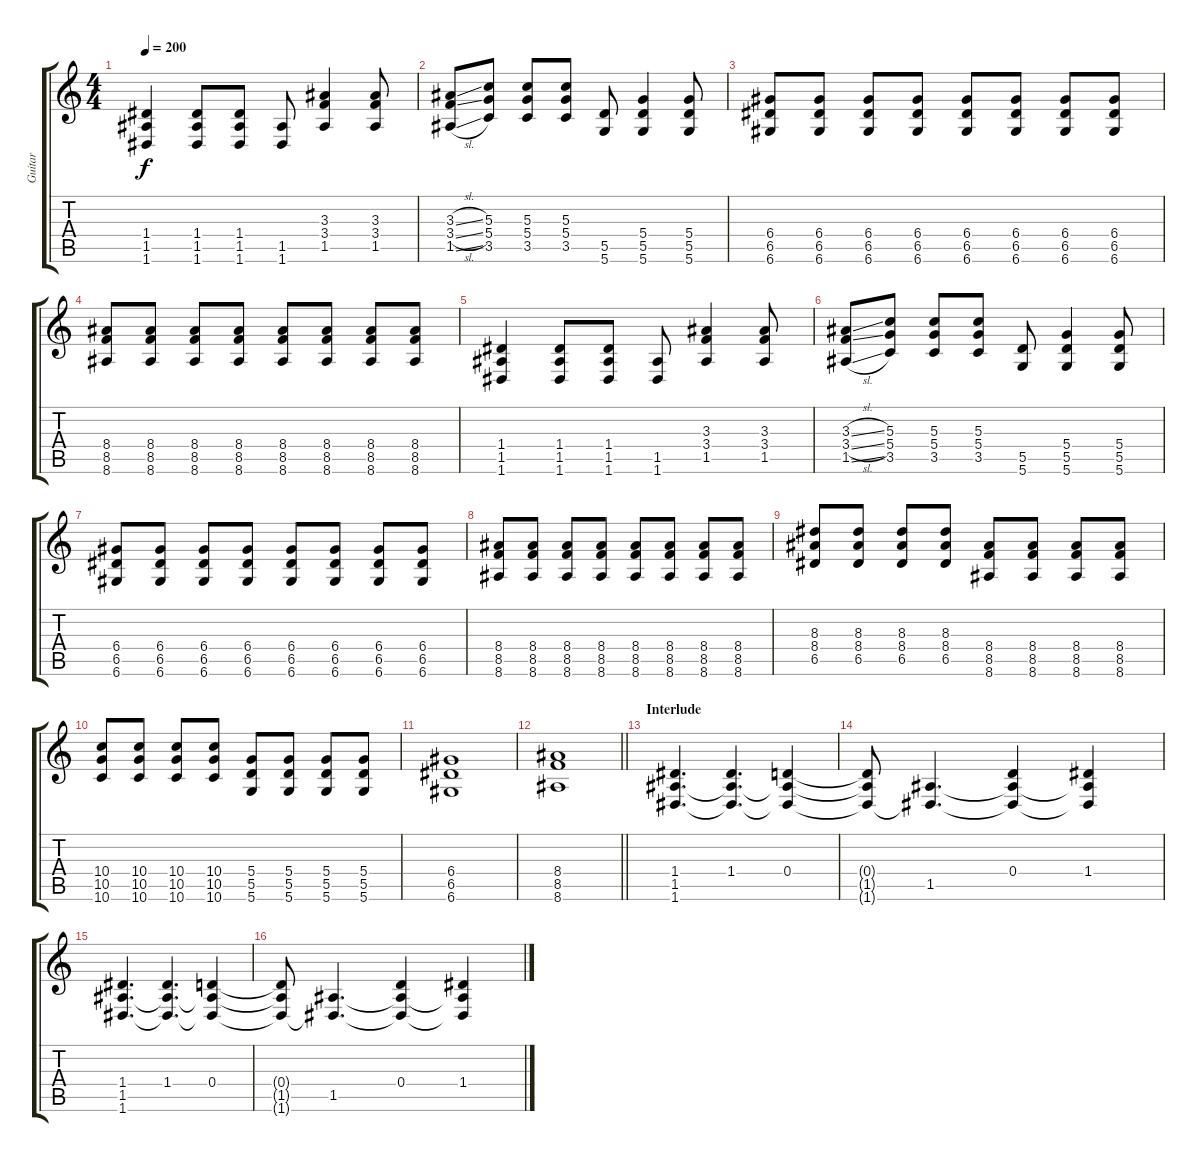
\track ("Guitar" "Guitar") {instrument distortionguitar}
\staff {score tabs}
\tuning (E4 B3 G3 D3 A2 D2) {hide}
\ts (4 4)
\tempo 200
\clef g2
\ks c
(1.4 1.5 1.6).4{dy f} (1.4 1.5 1.6).8 (1.4 1.5 1.6).8 (1.5 1.6).8 (3.3 3.4 1.5).4 (3.3 3.4 1.5).8 |
(3.3{sl} 3.4{sl} 1.5{sl}).8 (5.3 5.4 3.5).8 (5.3 5.4 3.5).8 (5.3 5.4 3.5).8 (5.5 5.6).8 (5.4 5.5 5.6).4 (5.4 5.5 5.6).8 |
(6.4 6.5 6.6).8 (6.4 6.5 6.6).8 (6.4 6.5 6.6).8 (6.4 6.5 6.6).8 (6.4 6.5 6.6).8 (6.4 6.5 6.6).8 (6.4 6.5 6.6).8 (6.4 6.5 6.6).8 |
(8.4 8.5 8.6).8 (8.4 8.5 8.6).8 (8.4 8.5 8.6).8 (8.4 8.5 8.6).8 (8.4 8.5 8.6).8 (8.4 8.5 8.6).8 (8.4 8.5 8.6).8 (8.4 8.5 8.6).8 |
(1.4 1.5 1.6).4 (1.4 1.5 1.6).8 (1.4 1.5 1.6).8 (1.5 1.6).8 (3.3 3.4 1.5).4 (3.3 3.4 1.5).8 |
(3.3{sl} 3.4{sl} 1.5{sl}).8 (5.3 5.4 3.5).8 (5.3 5.4 3.5).8 (5.3 5.4 3.5).8 (5.5 5.6).8 (5.4 5.5 5.6).4 (5.4 5.5 5.6).8 |
(6.4 6.5 6.6).8 (6.4 6.5 6.6).8 (6.4 6.5 6.6).8 (6.4 6.5 6.6).8 (6.4 6.5 6.6).8 (6.4 6.5 6.6).8 (6.4 6.5 6.6).8 (6.4 6.5 6.6).8 |
(8.4 8.5 8.6).8 (8.4 8.5 8.6).8 (8.4 8.5 8.6).8 (8.4 8.5 8.6).8 (8.4 8.5 8.6).8 (8.4 8.5 8.6).8 (8.4 8.5 8.6).8 (8.4 8.5 8.6).8 |
(8.3 8.4 6.5).8 (8.3 8.4 6.5).8 (8.3 8.4 6.5).8 (8.3 8.4 6.5).8 (8.4 8.5 8.6).8 (8.4 8.5 8.6).8 (8.4 8.5 8.6).8 (8.4 8.5 8.6).8 |
(10.4 10.5 10.6).8 (10.4 10.5 10.6).8 (10.4 10.5 10.6).8 (10.4 10.5 10.6).8 (5.4 5.5 5.6).8 (5.4 5.5 5.6).8 (5.4 5.5 5.6).8 (5.4 5.5 5.6).8 |
(6.4 6.5 6.6).1 |
\barLineRight lightlight
(8.4 8.5 8.6).1 |
\section ("" "Interlude")
(1.4 1.5 1.6).4{d} (1.4 1.5{t} 1.6{t}).4{d} (0.4 1.5{t} 1.6{t}).4 |
(0.4{t} 1.5{t} 1.6{t}).8 (1.5 1.6{t}).4{d} (0.4 1.5{t} 1.6{t}).4 (1.4 1.5{t} 1.6{t}).4 |
(1.4 1.5 1.6).4{d} (1.4 1.5{t} 1.6{t}).4{d} (0.4 1.5{t} 1.6{t}).4 |
(0.4{t} 1.5{t} 1.6{t}).8 (1.5 1.6{t}).4{d} (0.4 1.5{t} 1.6{t}).4 (1.4 1.5{t} 1.6{t}).4
